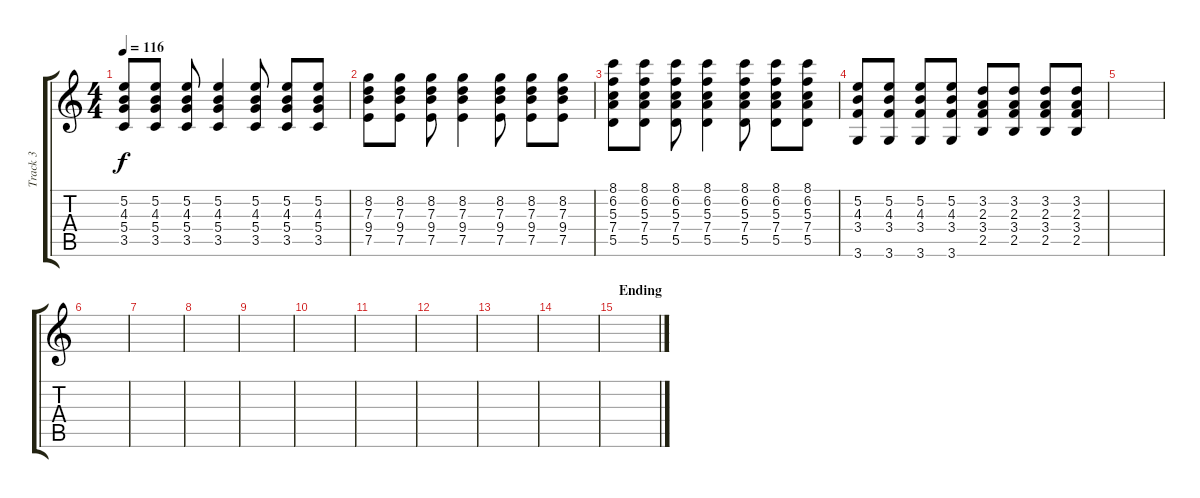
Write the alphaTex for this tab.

\track ("Track 3" "Track 3") {instrument acousticguitarnylon}
\staff {score tabs}
\tuning (E4 B3 G3 D3 A2 E2) {hide}
\ts (4 4)
\tempo 116
\clef g2
\ks c
(5.2 4.3 5.4 3.5).8{dy f} (5.2 4.3 5.4 3.5).8 (5.2 4.3 5.4 3.5).8 (5.2 4.3 5.4 3.5).4 (5.2 4.3 5.4 3.5).8 (5.2 4.3 5.4 3.5).8 (5.2 4.3 5.4 3.5).8 |
(8.2 7.3 9.4 7.5).8 (8.2 7.3 9.4 7.5).8 (8.2 7.3 9.4 7.5).8 (8.2 7.3 9.4 7.5).4 (8.2 7.3 9.4 7.5).8 (8.2 7.3 9.4 7.5).8 (8.2 7.3 9.4 7.5).8 |
(8.1 6.2 5.3 7.4 5.5).8 (8.1 6.2 5.3 7.4 5.5).8 (8.1 6.2 5.3 7.4 5.5).8 (8.1 6.2 5.3 7.4 5.5).4 (8.1 6.2 5.3 7.4 5.5).8 (8.1 6.2 5.3 7.4 5.5).8 (8.1 6.2 5.3 7.4 5.5).8 |
(5.2 4.3 3.4 3.6).8 (5.2 4.3 3.4 3.6).8 (5.2 4.3 3.4 3.6).8 (5.2 4.3 3.4 3.6).8 (3.2 2.3 3.4 2.5).8 (3.2 2.3 3.4 2.5).8 (3.2 2.3 3.4 2.5).8 (3.2 2.3 3.4 2.5).8 |
|
|
|
|
|
|
|
|
|
|
\section ("" "Ending")
